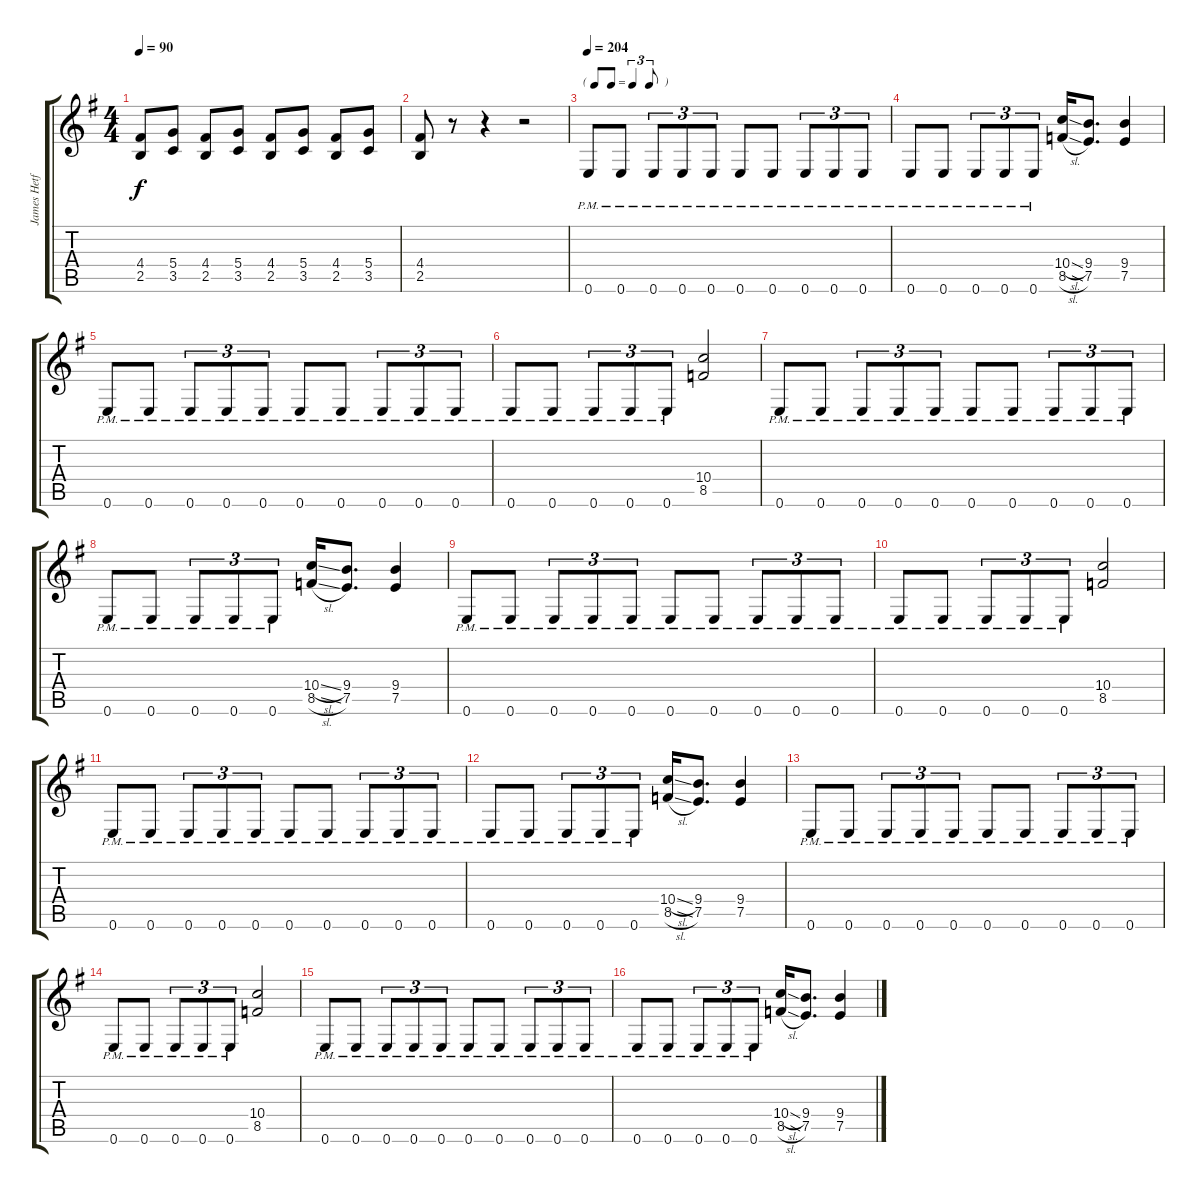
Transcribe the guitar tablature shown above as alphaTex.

\track ("James Hetfield" "James Hetf") {instrument distortionguitar}
\staff {score tabs}
\tuning (E4 B3 G3 D3 A2 E2) {hide}
\ts (4 4)
\tempo 90
\clef g2
\ks eminor
(4.4 2.5).8{dy f instrument distortionguitar} (5.4 3.5).8 (4.4 2.5).8 (5.4 3.5).8 (4.4 2.5).8 (5.4 3.5).8 (4.4 2.5).8 (5.4 3.5).8 |
(4.4 2.5).8 r.8 r.4 r.2 |
\tf triplet8th
\tempo 204
0.6{pm}.8 0.6{pm}.8 0.6{pm}.8{tu (3 2)} 0.6{pm}.8{tu (3 2)} 0.6{pm}.8{tu (3 2)} 0.6{pm}.8 0.6{pm}.8 0.6{pm}.8{tu (3 2)} 0.6{pm}.8{tu (3 2)} 0.6{pm}.8{tu (3 2)} |
0.6{pm}.8 0.6{pm}.8 0.6{pm}.8{tu (3 2)} 0.6{pm}.8{tu (3 2)} 0.6{pm}.8{tu (3 2)} (10.4{sl} 8.5{sl}).16 (9.4 7.5).8{d} (9.4 7.5).4 |
0.6{pm}.8 0.6{pm}.8 0.6{pm}.8{tu (3 2)} 0.6{pm}.8{tu (3 2)} 0.6{pm}.8{tu (3 2)} 0.6{pm}.8 0.6{pm}.8 0.6{pm}.8{tu (3 2)} 0.6{pm}.8{tu (3 2)} 0.6{pm}.8{tu (3 2)} |
0.6{pm}.8 0.6{pm}.8 0.6{pm}.8{tu (3 2)} 0.6{pm}.8{tu (3 2)} 0.6{pm}.8{tu (3 2)} (10.4 8.5).2 |
0.6{pm}.8 0.6{pm}.8 0.6{pm}.8{tu (3 2)} 0.6{pm}.8{tu (3 2)} 0.6{pm}.8{tu (3 2)} 0.6{pm}.8 0.6{pm}.8 0.6{pm}.8{tu (3 2)} 0.6{pm}.8{tu (3 2)} 0.6{pm}.8{tu (3 2)} |
0.6{pm}.8 0.6{pm}.8 0.6{pm}.8{tu (3 2)} 0.6{pm}.8{tu (3 2)} 0.6{pm}.8{tu (3 2)} (10.4{sl} 8.5{sl}).16 (9.4 7.5).8{d} (9.4 7.5).4 |
0.6{pm}.8 0.6{pm}.8 0.6{pm}.8{tu (3 2)} 0.6{pm}.8{tu (3 2)} 0.6{pm}.8{tu (3 2)} 0.6{pm}.8 0.6{pm}.8 0.6{pm}.8{tu (3 2)} 0.6{pm}.8{tu (3 2)} 0.6{pm}.8{tu (3 2)} |
0.6{pm}.8 0.6{pm}.8 0.6{pm}.8{tu (3 2)} 0.6{pm}.8{tu (3 2)} 0.6{pm}.8{tu (3 2)} (10.4 8.5).2 |
0.6{pm}.8 0.6{pm}.8 0.6{pm}.8{tu (3 2)} 0.6{pm}.8{tu (3 2)} 0.6{pm}.8{tu (3 2)} 0.6{pm}.8 0.6{pm}.8 0.6{pm}.8{tu (3 2)} 0.6{pm}.8{tu (3 2)} 0.6{pm}.8{tu (3 2)} |
0.6{pm}.8 0.6{pm}.8 0.6{pm}.8{tu (3 2)} 0.6{pm}.8{tu (3 2)} 0.6{pm}.8{tu (3 2)} (10.4{sl} 8.5{sl}).16 (9.4 7.5).8{d} (9.4 7.5).4 |
0.6{pm}.8 0.6{pm}.8 0.6{pm}.8{tu (3 2)} 0.6{pm}.8{tu (3 2)} 0.6{pm}.8{tu (3 2)} 0.6{pm}.8 0.6{pm}.8 0.6{pm}.8{tu (3 2)} 0.6{pm}.8{tu (3 2)} 0.6{pm}.8{tu (3 2)} |
0.6{pm}.8 0.6{pm}.8 0.6{pm}.8{tu (3 2)} 0.6{pm}.8{tu (3 2)} 0.6{pm}.8{tu (3 2)} (10.4 8.5).2 |
0.6{pm}.8 0.6{pm}.8 0.6{pm}.8{tu (3 2)} 0.6{pm}.8{tu (3 2)} 0.6{pm}.8{tu (3 2)} 0.6{pm}.8 0.6{pm}.8 0.6{pm}.8{tu (3 2)} 0.6{pm}.8{tu (3 2)} 0.6{pm}.8{tu (3 2)} |
0.6{pm}.8 0.6{pm}.8 0.6{pm}.8{tu (3 2)} 0.6{pm}.8{tu (3 2)} 0.6{pm}.8{tu (3 2)} (10.4{sl} 8.5{sl}).16 (9.4 7.5).8{d} (9.4 7.5).4
